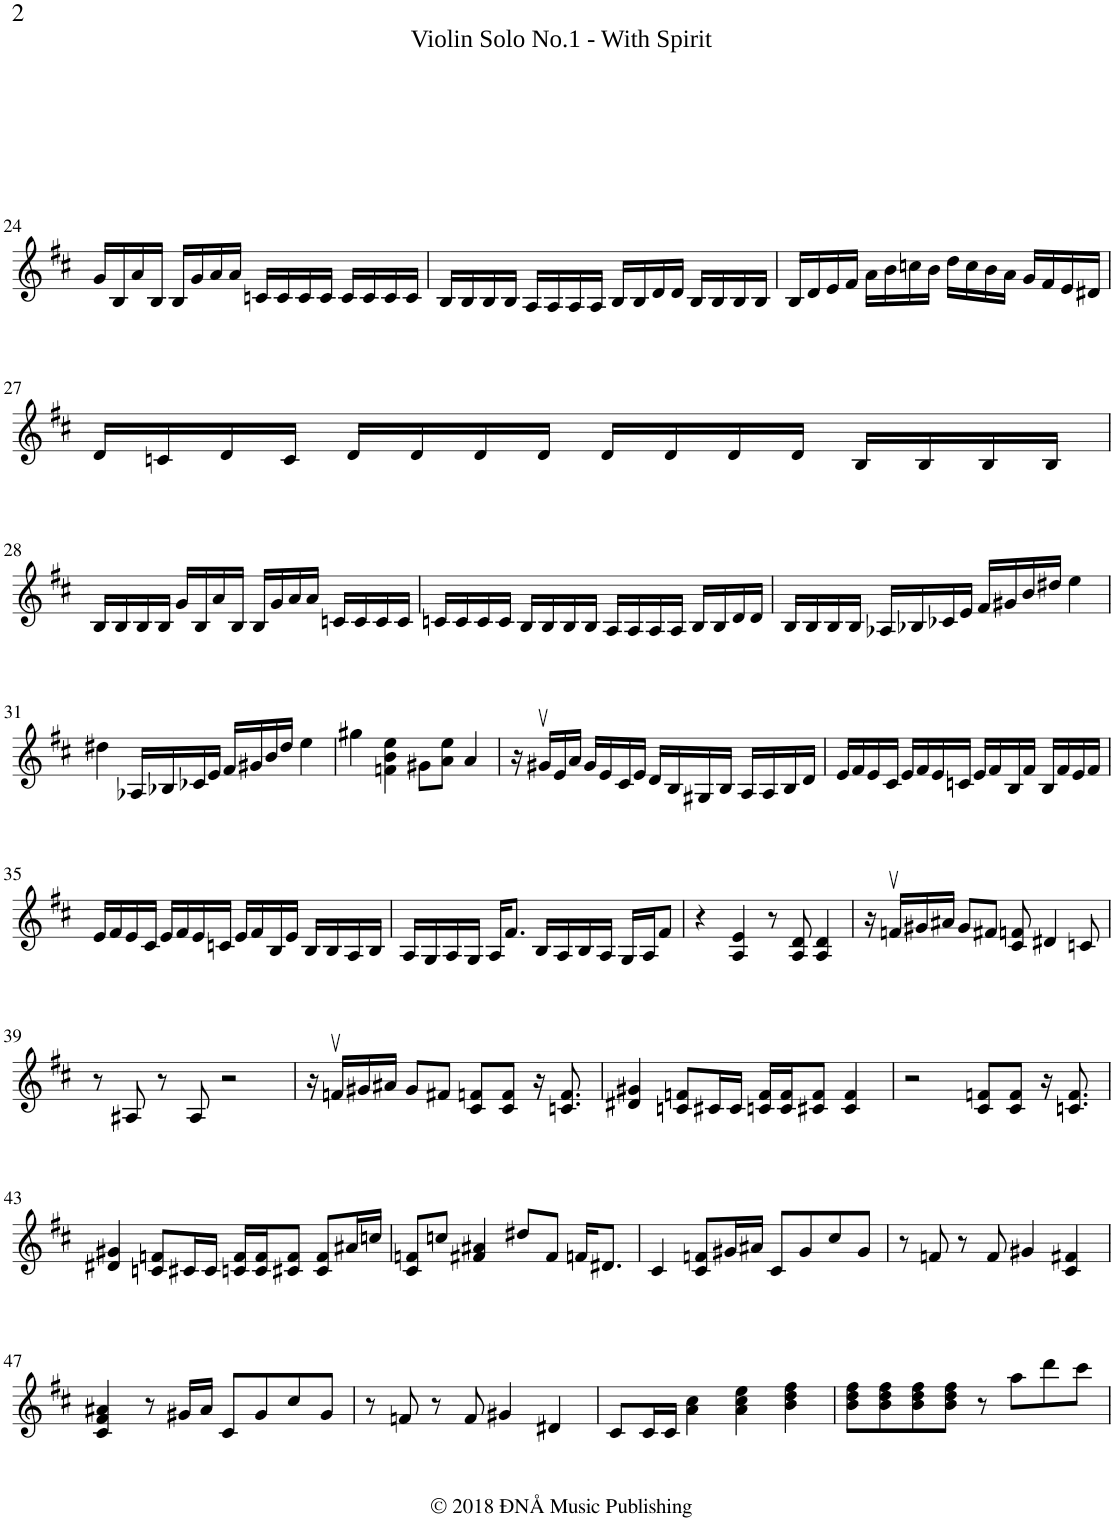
**kern
*part1
*staff1
*I"Violin
*I'Vln
!!LO:PB:g=z
*clefG2
*k[f#c#]
*M4/4
=24
16g'/LL
16B'/
16a'/
16B'/JJ
16B'/LL
16g'/
16a'/
16a'/JJ
16cn'/LL
16c'/
16c'/
16c'/JJ
16c'/LL
16c'/
16c'/
16c'/JJ
=25
16B'/LL
16B'/
16B'/
16B'/JJ
16A'/LL
16A'/
16A'/
16A'/JJ
16B'/LL
16B'/
16d'/
16d'/JJ
16B'/LL
16B'/
16B'/
16B'/JJ
=26
16B'/LL
16d'/
16e'/
16f#'/JJ
16a'\LL
16b'\
16ccn'\
16b'\JJ
16dd'\LL
16cc'\
16b'\
16a'\JJ
16g'/LL
16f#'/
16e'/
16d#X'/JJ
!!LO:LB:g=z
=27
16d'/LL
16cn'/
16d'/
16c'/JJ
16d'/LL
16d'/
16d'/
16d'/JJ
16d'/LL
16d'/
16d'/
16d'/JJ
16B'/LL
16B'/
16B'/
16B'/JJ
!!LO:LB:g=z
=28
16B'/LL
16B'/
16B'/
16B'/JJ
16g'/LL
16B'/
16a'/
16B'/JJ
16B'/LL
16g'/
16a'/
16a'/JJ
16cn'/LL
16c'/
16c'/
16c'/JJ
=29
16cn'/LL
16c'/
16c'/
16c'/JJ
16B'/LL
16B'/
16B'/
16B'/JJ
16A'/LL
16A'/
16A'/
16A'/JJ
16B'/LL
16B'/
16d'/
16d'/JJ
=30
16B'/LL
16B'/
16B'/
16B'/JJ
16A-X'/LL
16B-X'/
16c-X'/
16e'/JJ
16f#'/LL
16g#X'/
16b'/
16dd#X'/JJ
4ee'\
!!LO:LB:g=z
=31
4dd#X'\
16A-X'/LL
16B-X'/
16c-X'/
16e'/JJ
16f#'/LL
16g#X'/
16b'/
16dd#'/JJ
4ee'\
=32
4gg#X'\
4fn\' 4b\' 4ee\'
8g#X'\L
8a\' 8ee\'J
4a'/
=33
16r
16g#X'/LL
16e'/
16a'/JJ
16g#'/LL
16e'/
16c#'/
16e'/JJ
16d'/LL
16B'/
16G#X'/
16B'/JJ
16A'/LL
16A'/
16B'/
16d'/JJ
=34
16e'/LL
16f#'/
16e'/
16c#'/JJ
16e'/LL
16f#'/
16e'/
16cn'/JJ
16e'/LL
16f#'/
16B'/
16f#'/JJ
16B'/LL
16f#'/
16e'/
16f#'/JJ
!!LO:LB:g=z
=35
16e'/LL
16f#'/
16e'/
16c#'/JJ
16e'/LL
16f#'/
16e'/
16cn'/JJ
16e'/LL
16f#'/
16B'/
16e'/JJ
16B'/LL
16B'/
16A'/
16B'/JJ
=36
16A'/LL
16G'/
16A'/
16G'/JJ
16A'/KL
8.f#'/J
16B'/LL
16A'/
16B'/
16A'/JJ
16G'/LL
16A'/J
8f#'/J
=37
4r
4A/' 4e/'
8r
8A/' 8d/'
4A/' 4d/'
=38
16r
16fn'/LL
16g#X'/
16a#X'/JJ
8g#'/L
8f#X'/J
8c#/' 8fn/'
4d#X'/
8cn'/
!!LO:LB:g=z
=39
8r
8A#X/
8r
8A#/
2r
=40
16r
16fn'/LL
16g#X'/
16a#X'/JJ
8g#'/L
8f#X'/J
8c#/' 8fn/'L
8c#/' 8f/'J
16r
8.cn/' 8.f/'
=41
4d#X/' 4g#X/'
8cn/' 8fn/'L
16c#X'/L
16c#'/JJ
16cn/' 16f/'LL
16c/' 16f/'J
8c#X/' 8f/'J
4c#/' 4f/'
=42
2r
8c#/' 8fn/'L
8c#/' 8f/'J
16r
8.cn/' 8.f/'
!!LO:LB:g=z
=43
4d#X/' 4g#X/'
8cn/' 8fn/'L
16c#X'/L
16c#'/JJ
16cn/' 16f/'LL
16c/' 16f/'J
8c#X/' 8f/'J
8c#/' 8f/'L
16a#X'/L
16ccn'/JJ
=44
8c#/' 8fn/'L
8ccn'/J
4f#X/' 4a#X/'
8dd#X'/L
8f#'/J
16fn'/KL
8.d#X'/J
=45
4c#'/
8c#/' 8fn/'L
16g#X'/L
16a#X'/JJ
8c#'/L
8g#'/
8cc#'/
8g#'/J
=46
8r
8fn'/
8r
8f'/
4g#X'/
4c#/' 4f#X/'
!!LO:LB:g=z
=47
4c#/' 4f#/' 4a#X/'
8r
16g#X'/LL
16a#'/JJ
8c#'/L
8g#'/
8cc#'/
8g#'/J
=48
8r
8fn'/
8r
8f'/
4g#X'/
4d#X'/
=49
8c#'/L
16c#'/L
16c#'/JJ
4a\' 4cc#\'
4a\' 4cc#\' 4ee\'
4b\' 4dd\' 4ff#\'
=50
8b\' 8dd\' 8ff#\'L
8b\' 8dd\' 8ff#\'
8b\' 8dd\' 8ff#\'
8b\' 8dd\' 8ff#\'J
8r
8aa'\L
8ddd'\
8ccc#'\J
=
*-
